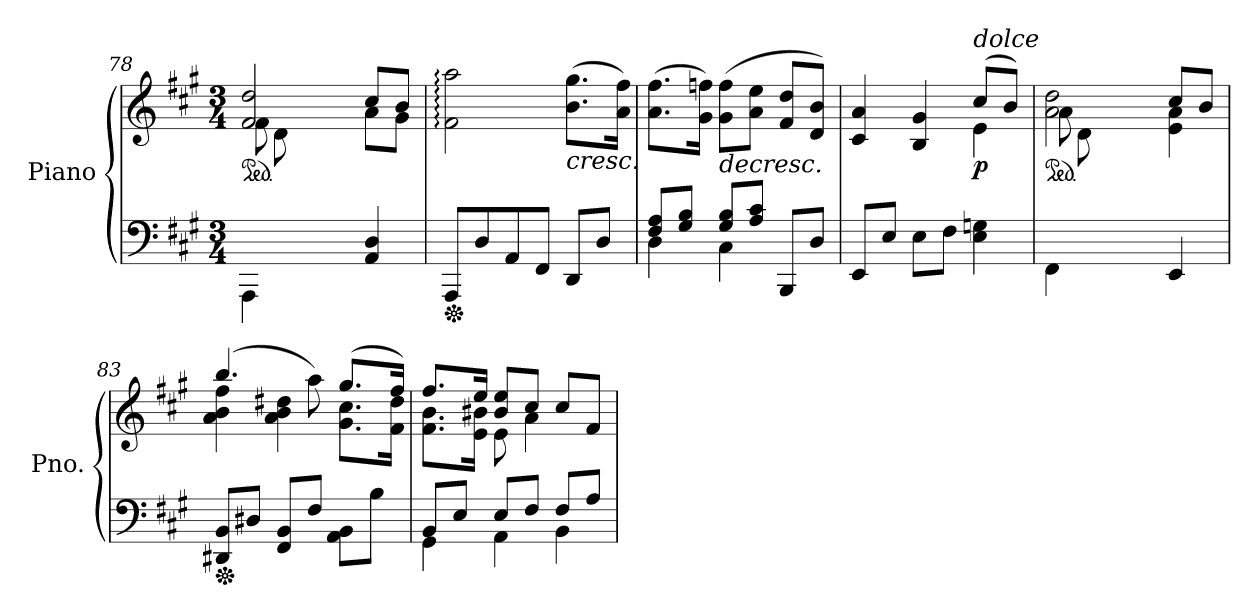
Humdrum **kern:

**kern	**kern	**dynam
*part1	*part1	*part1
*staff2	*staff1	*staff1/2
*I"Piano	*	*
*I'Pno.	*	*
*clefF4	*clefG2	*
*k[f#c#g#]	*k[f#c#g#]	*
*M3/4	*M3/4	*
*MM62	*MM62	*
=78	=78	=78
*^	*^	*
*	*	*	*^	*
*	*	*ped	*	*	*
4ryy	4AAA\	(<2f#/ 2dd/	2ryy	8f#\L	.
.	.	.	.	8d\	.
8A/	2ryy	.	.	2ryy	.
8F#/J)	.	.	.	.	.
4AA/ 4D/	.	8cc#/L	8a\L	.	.
.	.	8b/J	8g#\J	.	.
*v	*v	*	*	*	*
*	*v	*v	*v	*
=79	=79	=79
*Xped	*	*
*	*MM72	*
8AAA/L	2f#\: 2aa\:	.
8D/	.	.
8AA/	.	.
8FF#/J	.	.
!	!	!LO:HP:b
8DD/L	(>8.b\ 8.gg#\L	<
8D/J	.	.
.	16a\ 16ff#\Jk)	.
=80	=80	=80
*^	*	*
8F#/ 8A/L	4D\	(>8.a\ 8.ff#\L	.
8G#/ 8B/J	.	.	.
.	.	16g#\ 16ffn\Jk)	.
!	!	!	!LO:HP:b
8G#/ 8B/L	4C#\	(>8g#\ 8ff\L	>
8A/ 8c#/J	.	8a\ 8ee\J	.
8BBB/L	4ryy	8f#/ 8dd/L	.
8D/J	.	8d/ 8b/J)	.
*v	*v	*	*
!!LO:PB:g=z
=81	=81	=81
*	*^	*
8EE/L	4c#/ 4a/	2ryy	.
8E/J	.	.	.
8E\L	4B/ 4g#/	.	.
8F#\J	.	.	.
!	!LO:TX:a:i:t=dolce	!	!
!	!	!	!LO:DY:n=1:b
4E\ 4Gn\	(>8cc#/L	4e\	[ p
.	8b/J)	.	.
=82	=82	=82	=82
*^	*	*^	*
*	*	*ped	*	*	*
4ryy	4FF#\	(<2a\ 2dd\	2ryy	8a\L	.
.	.	.	.	8d\	.
8A/	2ryy	.	.	2ryy	.
8F#/J)	.	.	.	.	.
4EE/	.	8cc#/L	4e\ 4a\	.	.
.	.	8b/J	.	.	.
*v	*v	*	*	*	*
*	*v	*v	*v	*
=83	=83	=83
*Xped	*	*
*	*^	*
8DD#X/ 8BB/L	4a\ 4b\ 4ff#\	(>4.bb/	.
8D#X/J	.	.	.
8FF#/ 8BB/L	4a\ 4b\ 4dd#X\	.	.
8F#/J	.	8aa\)	.
8AA\ 8BB\L	(>8.gg#/L	8.g#\ 8.cc#\L	.
8B\J	.	.	.
.	16ff#/Jk)	16f#\ 16dd#\Jk	.
=84	=84	=84	=84
*^	*	*	*
8BB/L	4GG#\	8.ff#/L	8.f#\ 8.b\L	.
8E/J	.	.	.	.
.	.	16ee/Jk	16e\ 16b#X\Jk	.
8E/L	4AA\	8b#/ 8ee/L	8e\	]
8F#/J	.	8cc#/J	4a\	.
8F#/L	4BB\	8cc#/L	.	.
8A/J	.	8f#/J	8ryy	.
*v	*v	*	*	*
*	*v	*v	*
=	=	=
*-	*-	*-
